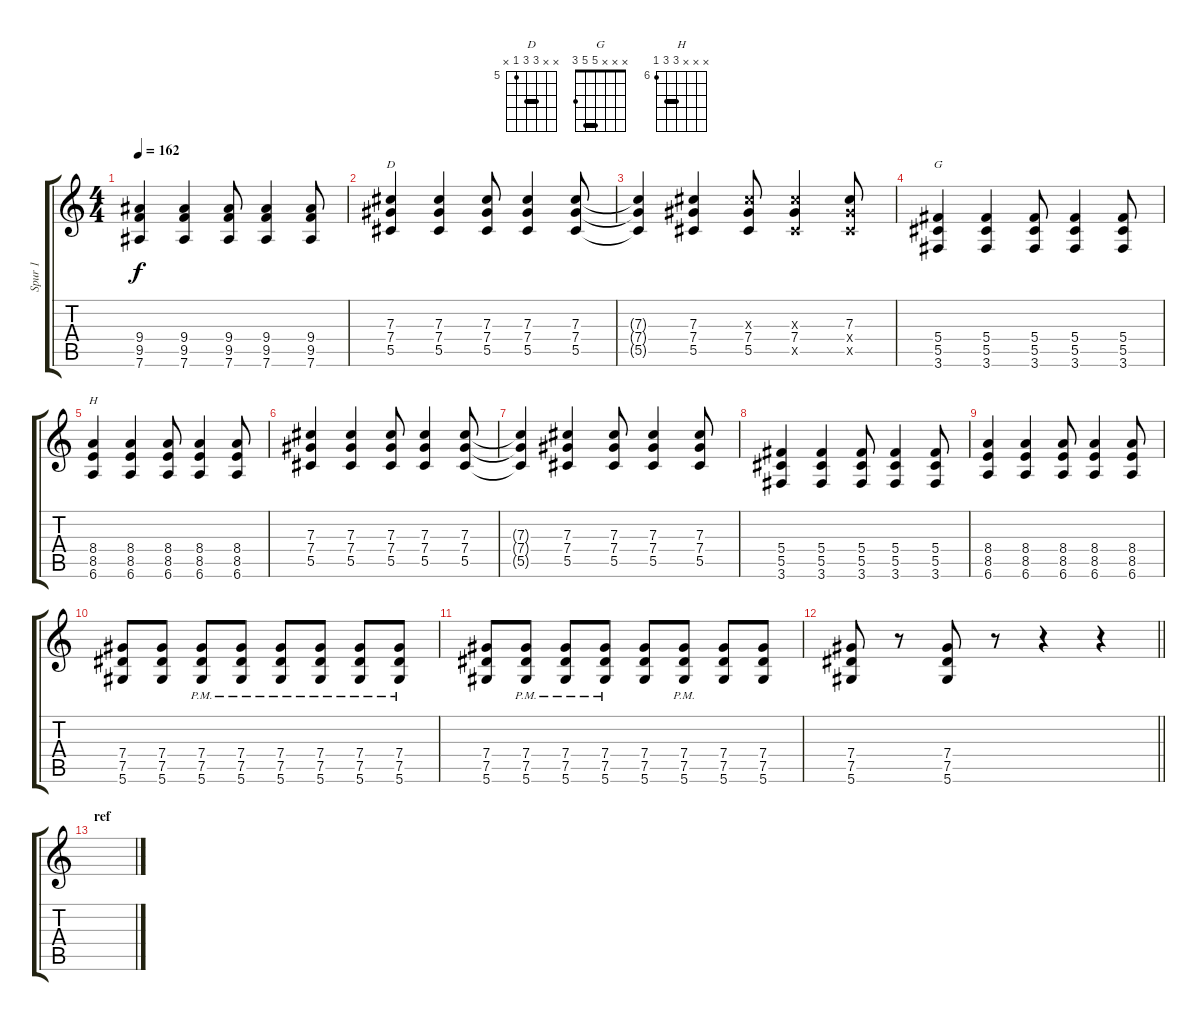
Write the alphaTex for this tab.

\track ("Spur 1" "Spur 1") {instrument overdrivenguitar}
\staff {score tabs}
\tuning (Eb4 Bb3 Gb3 Db3 Ab2 Eb2) {hide}
\chord ("D" x x 7 7 5 x) {firstfret 5 barre 7}
\chord ("G" x x x 5 5 3) {barre 5}
\chord ("H" x x x 8 8 6) {firstfret 6 barre 8}
\ts (4 4)
\tempo 162
\clef g2
\ks c
(9.4{t} 9.5{t} 7.6{t}).4{dy f} (9.4 9.5 7.6).4 (9.4 9.5 7.6).8 (9.4 9.5 7.6).4 (9.4 9.5 7.6).8 |
(7.3 7.4 5.5).4{ch "D"} (7.3 7.4 5.5).4 (7.3 7.4 5.5).8 (7.3 7.4 5.5).4 (7.3 7.4 5.5).8 |
(7.3{t} 7.4{t} 5.5{t}).4 (7.3 7.4 5.5).4 (7.3{x} 7.4 5.5).8 (7.3{x} 7.4 5.5{x}).4 (7.3 7.4{x} 5.5{x}).8 |
(5.4 5.5 3.6).4{ch "G"} (5.4 5.5 3.6).4 (5.4 5.5 3.6).8 (5.4 5.5 3.6).4 (5.4 5.5 3.6).8 |
(8.4 8.5 6.6).4{ch "H"} (8.4 8.5 6.6).4 (8.4 8.5 6.6).8 (8.4 8.5 6.6).4 (8.4 8.5 6.6).8 |
(7.3 7.4 5.5).4 (7.3 7.4 5.5).4 (7.3 7.4 5.5).8 (7.3 7.4 5.5).4 (7.3 7.4 5.5).8 |
(7.3{t} 7.4{t} 5.5{t}).4 (7.3 7.4 5.5).4 (7.3 7.4 5.5).8 (7.3 7.4 5.5).4 (7.3 7.4 5.5).8 |
(5.4 5.5 3.6).4 (5.4 5.5 3.6).4 (5.4 5.5 3.6).8 (5.4 5.5 3.6).4 (5.4 5.5 3.6).8 |
(8.4 8.5 6.6).4 (8.4 8.5 6.6).4 (8.4 8.5 6.6).8 (8.4 8.5 6.6).4 (8.4 8.5 6.6).8 |
(7.4 7.5 5.6).8 (7.4 7.5 5.6).8 (7.4{pm} 7.5{pm} 5.6{pm}).8 (7.4{pm} 7.5{pm} 5.6{pm}).8 (7.4{pm} 7.5{pm} 5.6{pm}).8 (7.4{pm} 7.5{pm} 5.6{pm}).8 (7.4{pm} 7.5{pm} 5.6{pm}).8 (7.4{pm} 7.5{pm} 5.6{pm}).8 |
(7.4 7.5 5.6).8 (7.4{pm} 7.5{pm} 5.6{pm}).8 (7.4{pm} 7.5{pm} 5.6{pm}).8 (7.4{pm} 7.5{pm} 5.6{pm}).8 (7.4 7.5 5.6).8 (7.4{pm} 7.5{pm} 5.6{pm}).8 (7.4 7.5 5.6).8 (7.4 7.5 5.6).8 |
\barLineRight lightlight
(7.4 7.5 5.6).8 r.8 (7.4 7.5 5.6).8 r.8 r.4 r.4 |
\section ("" "ref")
